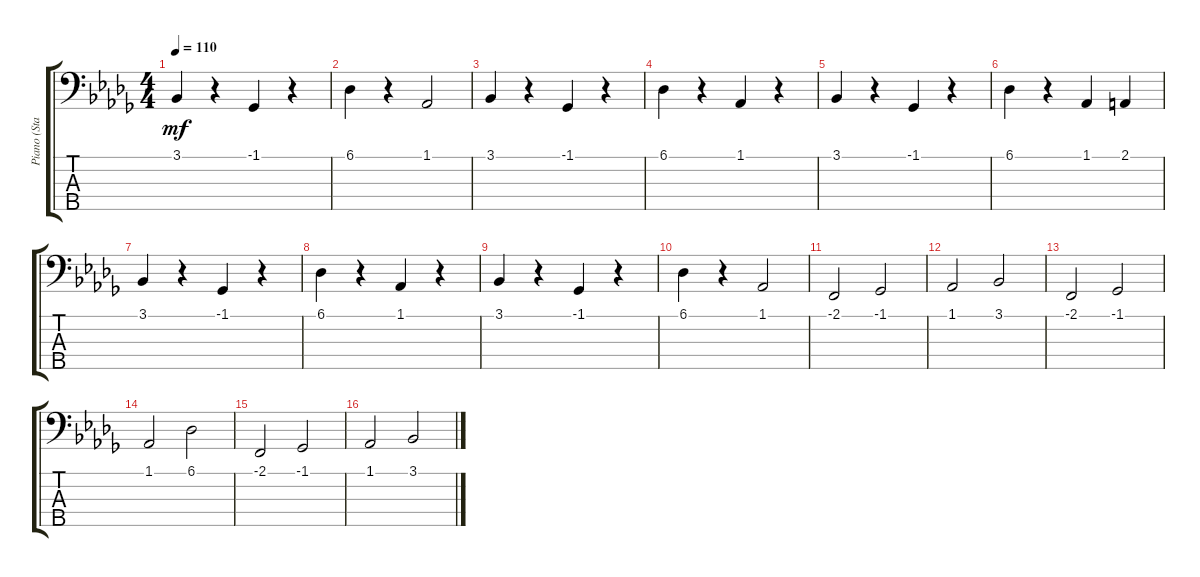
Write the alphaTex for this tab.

\track ("Piano (Staff 2)" "Piano (Sta") {instrument acousticgrandpiano}
\staff {score tabs}
\tuning (G2 D2 A1 E1 B0) {hide}
\ts (4 4)
\tempo 110
\clef f4
\ks db
3.1.4{dy mf} r.4 -1.1.4 r.4 |
6.1.4 r.4 1.1.2 |
\section ("" "")
3.1.4 r.4 -1.1.4 r.4 |
6.1.4 r.4 1.1.4 r.4 |
3.1.4 r.4 -1.1.4 r.4 |
6.1.4 r.4 1.1.4 2.1.4 |
3.1.4 r.4 -1.1.4 r.4 |
6.1.4 r.4 1.1.4 r.4 |
3.1.4 r.4 -1.1.4 r.4 |
6.1.4 r.4 1.1.2 |
\section ("" "")
-2.1.2 -1.1.2 |
1.1.2 3.1.2 |
-2.1.2 -1.1.2 |
1.1.2 6.1.2 |
-2.1.2 -1.1.2 |
1.1.2 3.1.2
